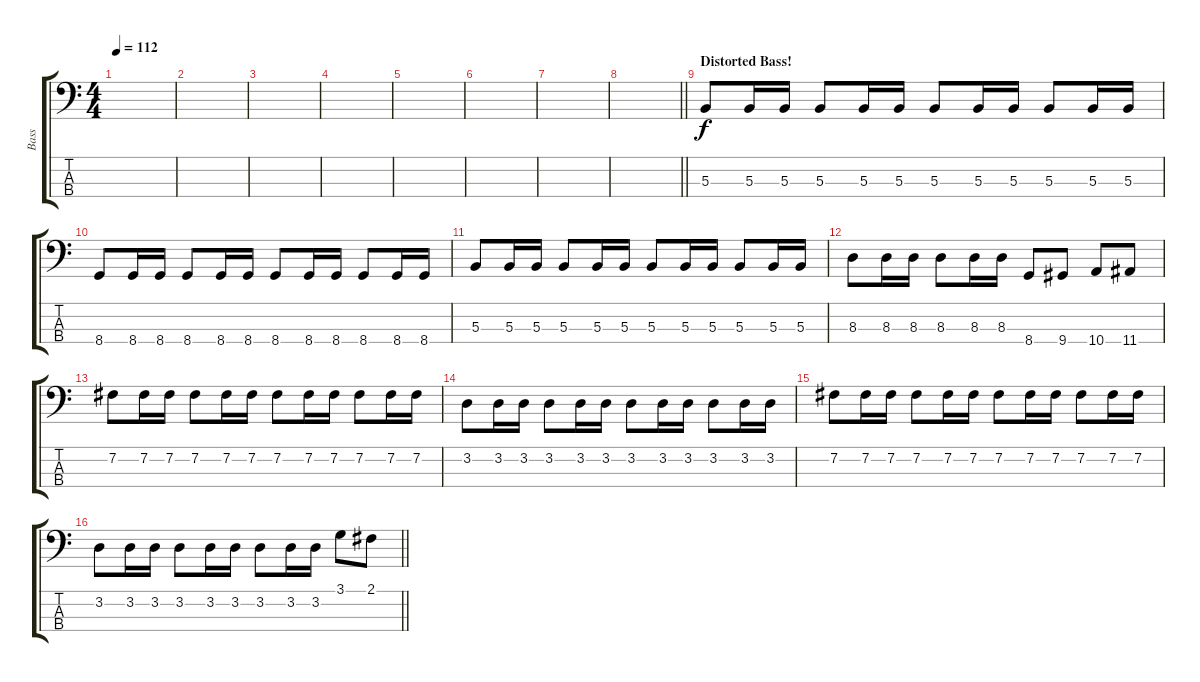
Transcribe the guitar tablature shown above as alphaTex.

\track ("Bass" "Bass") {instrument electricbasspick}
\staff {score tabs}
\tuning (E2 B1 Gb1 B0) {hide}
\ts (4 4)
\tempo 112
\clef f4
\ks c
|
|
|
|
|
|
|
\barLineRight lightlight
|
\section ("" "Distorted Bass!")
5.3.8 5.3.16{beam merge} 5.3.16 5.3.8 5.3.16{beam merge} 5.3.16 5.3.8 5.3.16{beam merge} 5.3.16 5.3.8 5.3.16 5.3.16 |
8.4.8 8.4.16 8.4.16 8.4.8 8.4.16 8.4.16 8.4.8 8.4.16 8.4.16 8.4.8 8.4.16 8.4.16 |
5.3.8 5.3.16{beam merge} 5.3.16 5.3.8 5.3.16{beam merge} 5.3.16 5.3.8 5.3.16{beam merge} 5.3.16 5.3.8 5.3.16 5.3.16 |
8.3.8 8.3.16{beam merge} 8.3.16 8.3.8 8.3.16{beam merge} 8.3.16 8.4.8{beam merge} 9.4.8 10.4.8{beam merge} 11.4.8 |
7.2.8 7.2.16 7.2.16 7.2.8 7.2.16 7.2.16 7.2.8 7.2.16 7.2.16 7.2.8 7.2.16 7.2.16 |
3.2.8 3.2.16 3.2.16 3.2.8 3.2.16 3.2.16 3.2.8 3.2.16 3.2.16 3.2.8 3.2.16 3.2.16 |
7.2.8 7.2.16 7.2.16 7.2.8 7.2.16 7.2.16 7.2.8 7.2.16 7.2.16 7.2.8 7.2.16 7.2.16 |
\barLineRight lightlight
3.2.8 3.2.16 3.2.16 3.2.8 3.2.16 3.2.16 3.2.8 3.2.16 3.2.16 3.1.8 2.1.8
